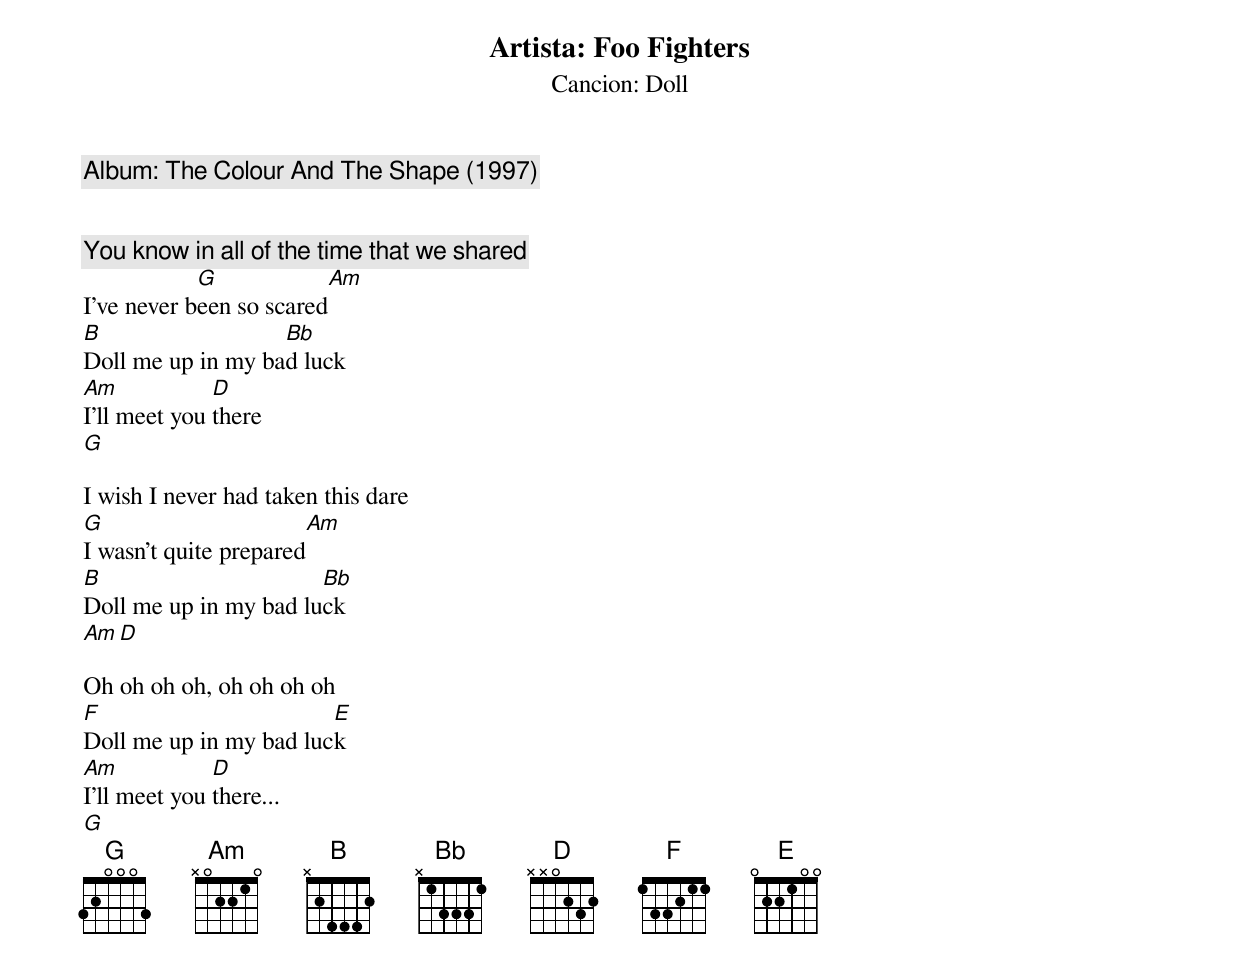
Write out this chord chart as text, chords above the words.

Artista: Foo Fighters
Cancion: Doll
Album: The Colour And The Shape (1997)


You know in all of the time that we shared
            G                       Am
I've never been so scared
B                  Bb
Doll me up in my bad luck
Am            D
I'll meet you there
G

I wish I never had taken this dare
G                             Am
I wasn't quite prepared
B                      Bb
Doll me up in my bad luck
Am            D

Oh oh oh oh, oh oh oh oh
F                       E
Doll me up in my bad luck
Am            D
I'll meet you there...
G
